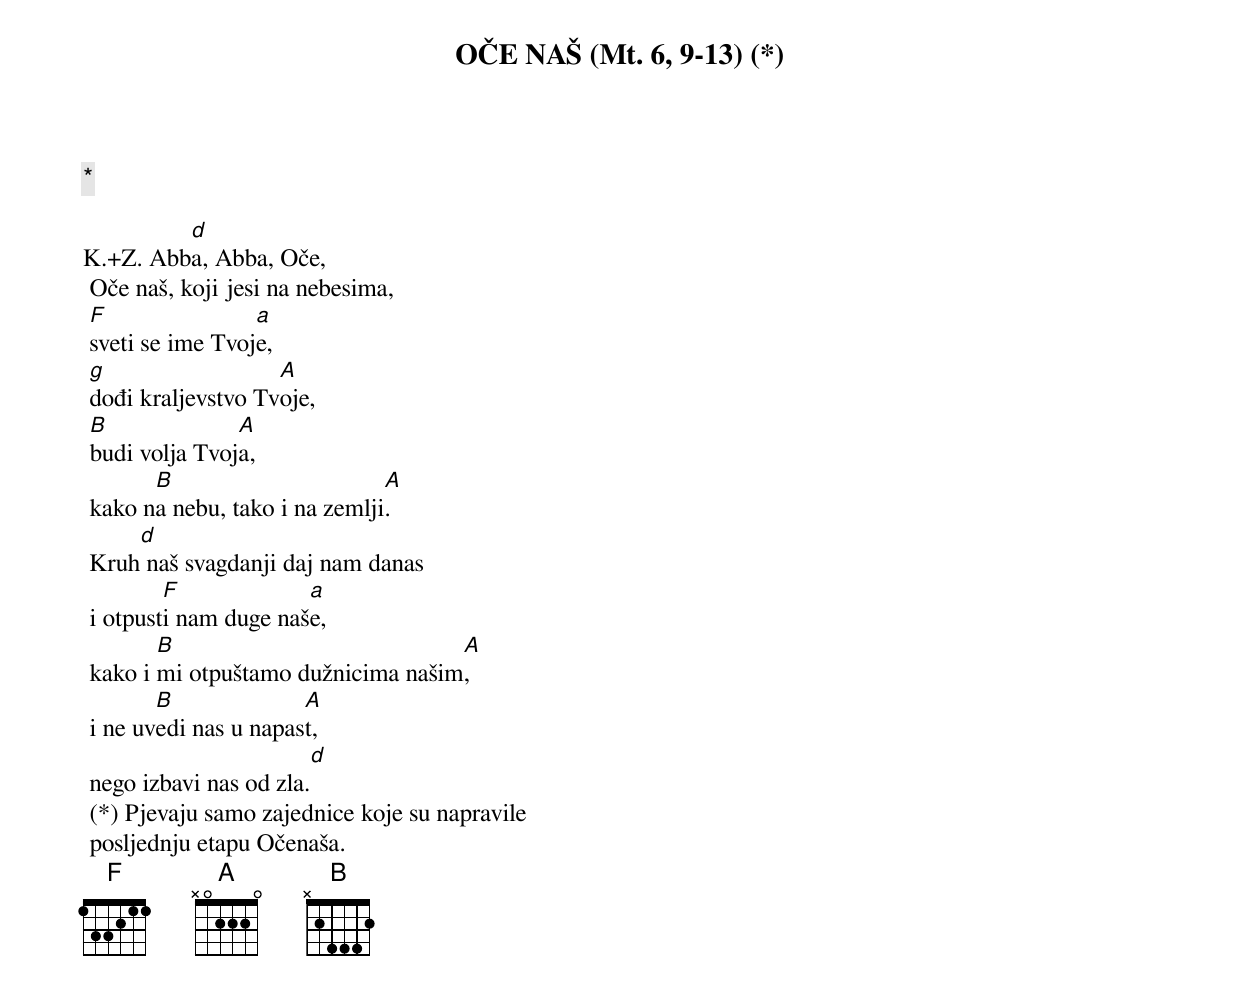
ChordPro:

{title: OČE NAŠ (Mt. 6, 9-13) (*)}

{comment: *}

K.+Z.	Abb[d]a, Abba, Oče,
	Oče naš, koji jesi na nebesima,
	[F]sveti se ime Tvoj[a]e,
	[g]dođi kraljevstvo Tv[A]oje,
	[B]budi volja Tvoj[A]a,
	kako n[B]a nebu, tako i na zemlji[A].
	Kruh[d] naš svagdanji daj nam danas
	i otpust[F]i nam duge naš[a]e,
	kako i [B]mi otpuštamo dužnicima našim[A],
	i ne uv[B]edi nas u napas[A]t,
	nego izbavi nas od zla.[d]
	(*) Pjevaju samo zajednice koje su napravile
	posljednju etapu Očenaša.
